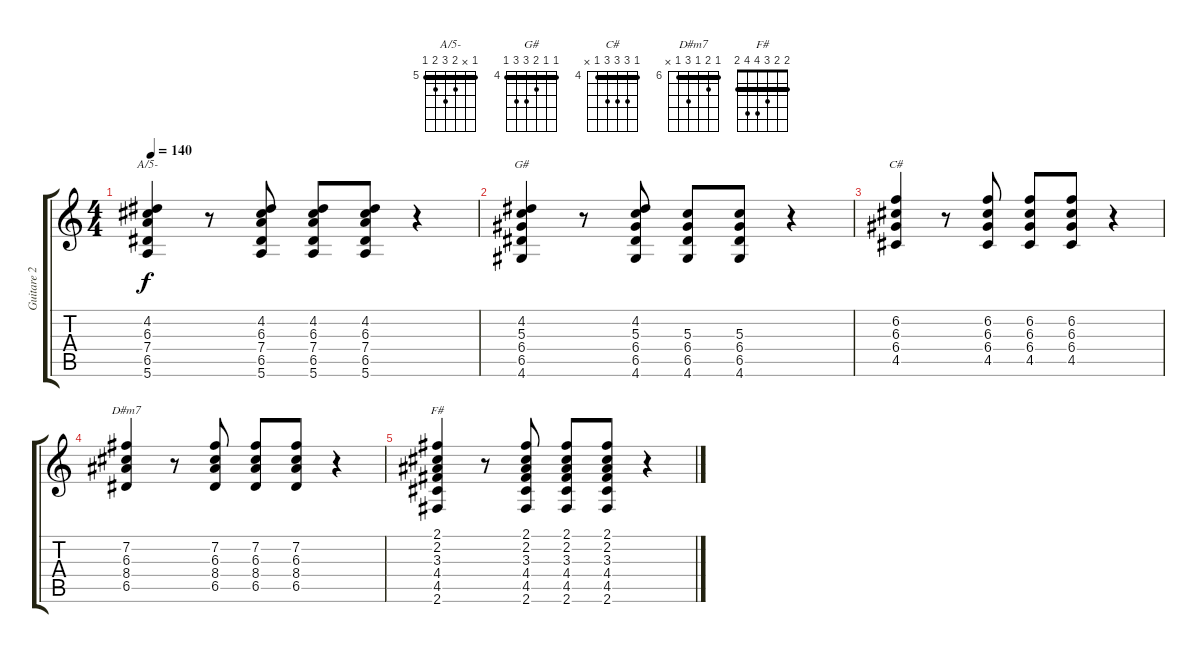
\track ("Guitare 2" "Guitare 2") {instrument acousticguitarsteel}
\staff {score tabs}
\tuning (E4 B3 G3 D3 A2 E2) {hide}
\chord ("A/5-" 5 x 6 7 6 5) {firstfret 5 barre 5}
\chord ("G#" 4 4 5 6 6 4) {firstfret 4 barre 4}
\chord ("C#" 4 6 6 6 4 x) {firstfret 4 barre 4}
\chord ("D#m7" 6 7 6 8 6 x) {firstfret 6 barre 6}
\chord ("F#" 2 2 3 4 4 2) {barre 2}
\ts (4 4)
\tempo 140
\clef g2
\ks c
(4.2 6.3 7.4 6.5 5.6).4{ch "A/5-" dy f} r.8 (4.2 6.3 7.4 6.5 5.6).8 (4.2 6.3 7.4 6.5 5.6).8 (4.2 6.3 7.4 6.5 5.6).8 r.4 |
(4.2 5.3 6.4 6.5 4.6).4{ch "G#"} r.8 (4.2 5.3 6.4 6.5 4.6).8 (5.3 6.4 6.5 4.6).8 (5.3 6.4 6.5 4.6).8 r.4 |
(6.2 6.3 6.4 4.5).4{ch "C#"} r.8 (6.2 6.3 6.4 4.5).8 (6.2 6.3 6.4 4.5).8 (6.2 6.3 6.4 4.5).8 r.4 |
(7.2 6.3 8.4 6.5).4{ch "D#m7"} r.8 (7.2 6.3 8.4 6.5).8 (7.2 6.3 8.4 6.5).8 (7.2 6.3 8.4 6.5).8 r.4 |
(2.1 2.2 3.3 4.4 4.5 2.6).4{ch "F#"} r.8 (2.1 2.2 3.3 4.4 4.5 2.6).8 (2.1 2.2 3.3 4.4 4.5 2.6).8 (2.1 2.2 3.3 4.4 4.5 2.6).8 r.4
